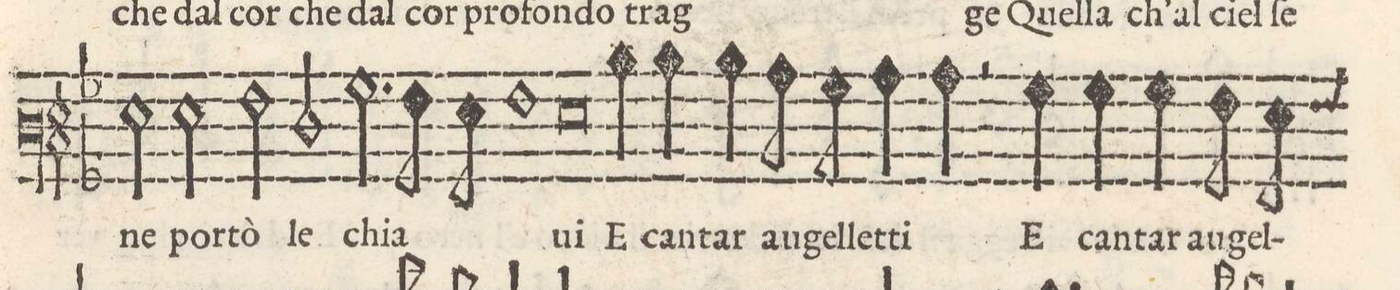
**kern	**text
*I"BASSO	*
*clefF3	*
*k[b-]	*
*met(C)	*
*M2/1	*
2G\	ne
2G\	por-
=14-	=14-
2A\	-tò
2F/	le
2.B-\	chia-
8A\	.
8G\	.
=15-	=15-
1A	.
0G	ui
=16-	=16-
4d\	E
4d\	can-
4d\	-tar
8c\	au-
8B-\	-gel-
=17-	=17-
4c\	-let-
4c\	-ti
2r	.
4B-\	E
4B-\	can-
4B-\	-tar
8A\	au-
8G\	-gel-
*custos:A	*
=18-	=18-
*-	*-
